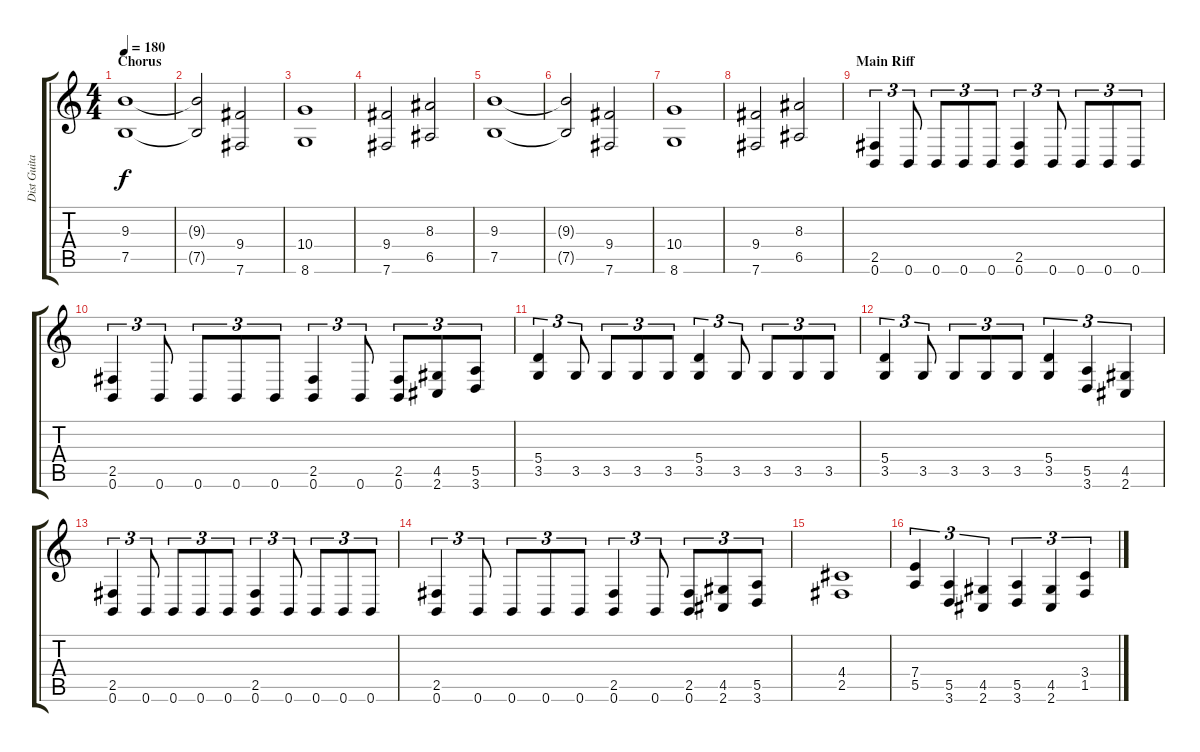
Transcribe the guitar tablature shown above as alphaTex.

\track ("Dist Guitar 2" "Dist Guita") {instrument distortionguitar}
\staff {score tabs}
\tuning (B3 Gb3 D3 A2 E2 B1) {hide}
\ts (4 4)
\section ("" "Chorus")
\tempo 180
\clef g2
\ks c
(9.3 7.5).1{dy f} |
(9.3{t} 7.5{t}).2 (9.4 7.6).2 |
(10.4 8.6).1 |
(9.4 7.6).2 (8.3 6.5).2 |
(9.3 7.5).1 |
(9.3{t} 7.5{t}).2 (9.4 7.6).2 |
(10.4 8.6).1 |
(9.4 7.6).2 (8.3 6.5).2 |
\section ("" "Main Riff")
(2.5 0.6).4{tu (3 2)} 0.6.8{tu (3 2)} 0.6.8{tu (3 2)} 0.6.8{tu (3 2)} 0.6.8{tu (3 2)} (2.5 0.6).4{tu (3 2)} 0.6.8{tu (3 2)} 0.6.8{tu (3 2)} 0.6.8{tu (3 2)} 0.6.8{tu (3 2)} |
(2.5 0.6).4{tu (3 2)} 0.6.8{tu (3 2)} 0.6.8{tu (3 2)} 0.6.8{tu (3 2)} 0.6.8{tu (3 2)} (2.5 0.6).4{tu (3 2)} 0.6.8{tu (3 2)} (2.5 0.6).8{tu (3 2)} (4.5 2.6).8{tu (3 2)} (5.5 3.6).8{tu (3 2)} |
(5.4 3.5).4{tu (3 2)} 3.5.8{tu (3 2)} 3.5.8{tu (3 2)} 3.5.8{tu (3 2)} 3.5.8{tu (3 2)} (5.4 3.5).4{tu (3 2)} 3.5.8{tu (3 2)} 3.5.8{tu (3 2)} 3.5.8{tu (3 2)} 3.5.8{tu (3 2)} |
(5.4 3.5).4{tu (3 2)} 3.5.8{tu (3 2)} 3.5.8{tu (3 2)} 3.5.8{tu (3 2)} 3.5.8{tu (3 2)} (5.4 3.5).4{tu (3 2)} (5.5 3.6).4{tu (3 2)} (4.5 2.6).4{tu (3 2)} |
(2.5 0.6).4{tu (3 2)} 0.6.8{tu (3 2)} 0.6.8{tu (3 2)} 0.6.8{tu (3 2)} 0.6.8{tu (3 2)} (2.5 0.6).4{tu (3 2)} 0.6.8{tu (3 2)} 0.6.8{tu (3 2)} 0.6.8{tu (3 2)} 0.6.8{tu (3 2)} |
(2.5 0.6).4{tu (3 2)} 0.6.8{tu (3 2)} 0.6.8{tu (3 2)} 0.6.8{tu (3 2)} 0.6.8{tu (3 2)} (2.5 0.6).4{tu (3 2)} 0.6.8{tu (3 2)} (2.5 0.6).8{tu (3 2)} (4.5 2.6).8{tu (3 2)} (5.5 3.6).8{tu (3 2)} |
(4.4 2.5).1 |
(7.4 5.5).4{tu (3 2)} (5.5 3.6).4{tu (3 2)} (4.5 2.6).4{tu (3 2)} (5.5 3.6).4{tu (3 2)} (4.5 2.6).4{tu (3 2)} (3.4 1.5).4{tu (3 2)}
